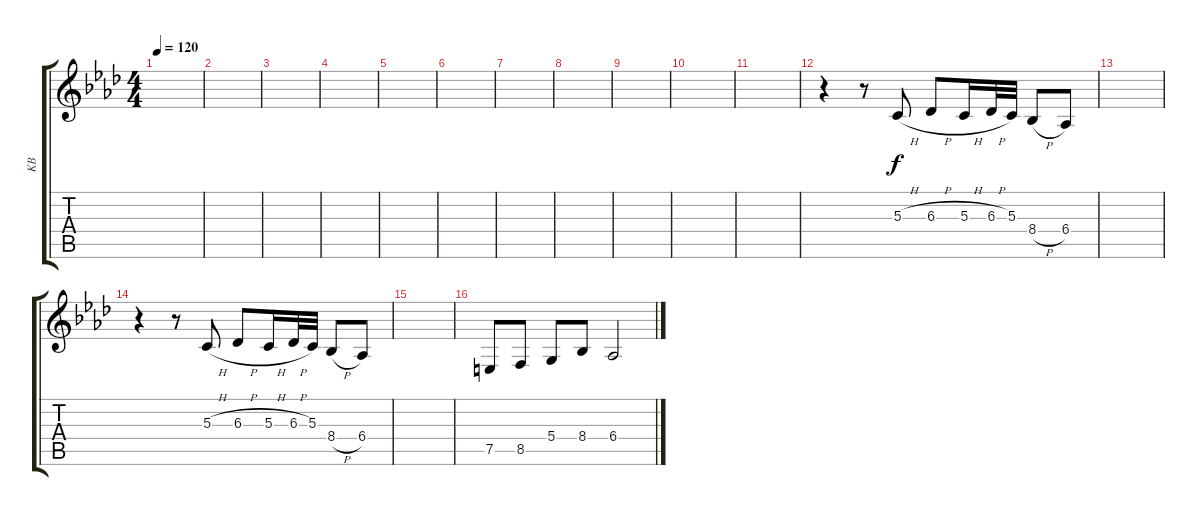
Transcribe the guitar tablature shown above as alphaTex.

\track ("KB" "KB") {instrument drawbarorgan}
\staff {score tabs}
\tuning (E4 B3 G3 D3 A2 E2) {hide}
\ts (4 4)
\tempo 120
\clef g2
\ks ab
|
|
|
|
|
|
|
|
|
|
|
r.4 r.8 5.3{h}.8 6.3{h}.8 5.3{h}.16 6.3{h}.32 5.3.32 8.4{h}.8 6.4.8 |
|
r.4 r.8 5.3{h}.8 6.3{h}.8 5.3{h}.16 6.3{h}.32 5.3.32 8.4{h}.8 6.4.8 |
|
7.5.8 8.5.8 5.4.8 8.4.8 6.4.2
